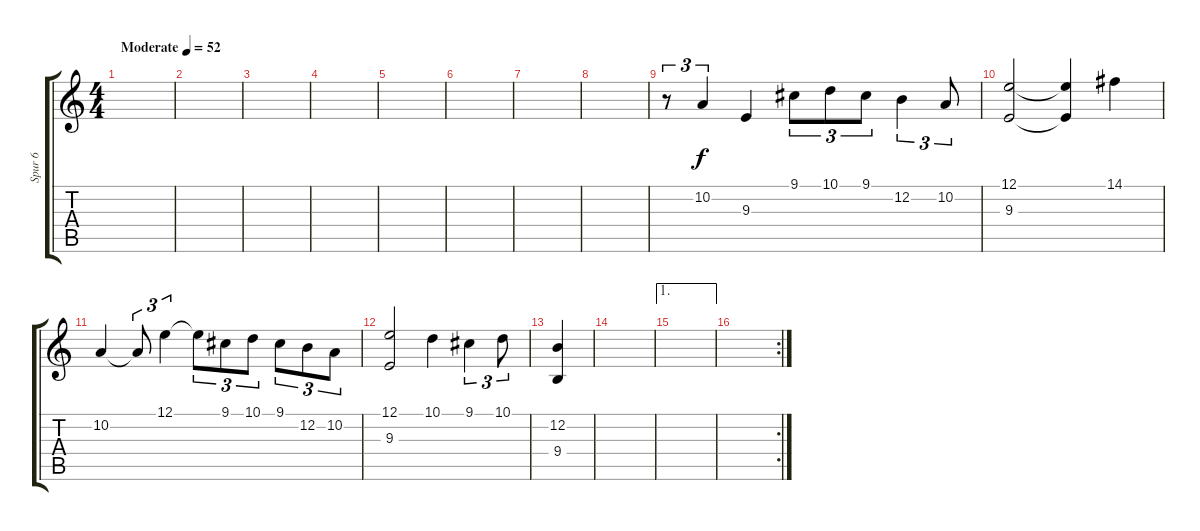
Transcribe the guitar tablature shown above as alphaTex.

\track ("Spur 6" "Spur 6") {instrument musicbox}
\staff {score tabs}
\tuning (E4 B3 G3 D3 A2 E2) {hide}
\ts (4 4)
\tempo (52 "Moderate")
\clef g2
\ks c
|
|
|
|
|
|
|
|
r.8{tu (3 2)} 10.2.4{tu (3 2)} 9.3.4 9.1.8{tu (3 2)} 10.1.8{tu (3 2)} 9.1.8{tu (3 2)} 12.2.4{tu (3 2)} 10.2.8{tu (3 2)} |
(12.1 9.3).2 (12.1{t} 9.3{t}).4 14.1.4 |
10.2.4 10.2{t}.8{tu (3 2)} 12.1.4{tu (3 2)} 12.1{t}.8{tu (3 2)} 9.1.8{tu (3 2)} 10.1.8{tu (3 2)} 9.1.8{tu (3 2)} 12.2.8{tu (3 2)} 10.2.8{tu (3 2)} |
(12.1 9.3).2 10.1.4 9.1.4{tu (3 2)} 10.1.8{tu (3 2)} |
(12.2 9.4).4 |
|
\ae 1
|
\rc 2
